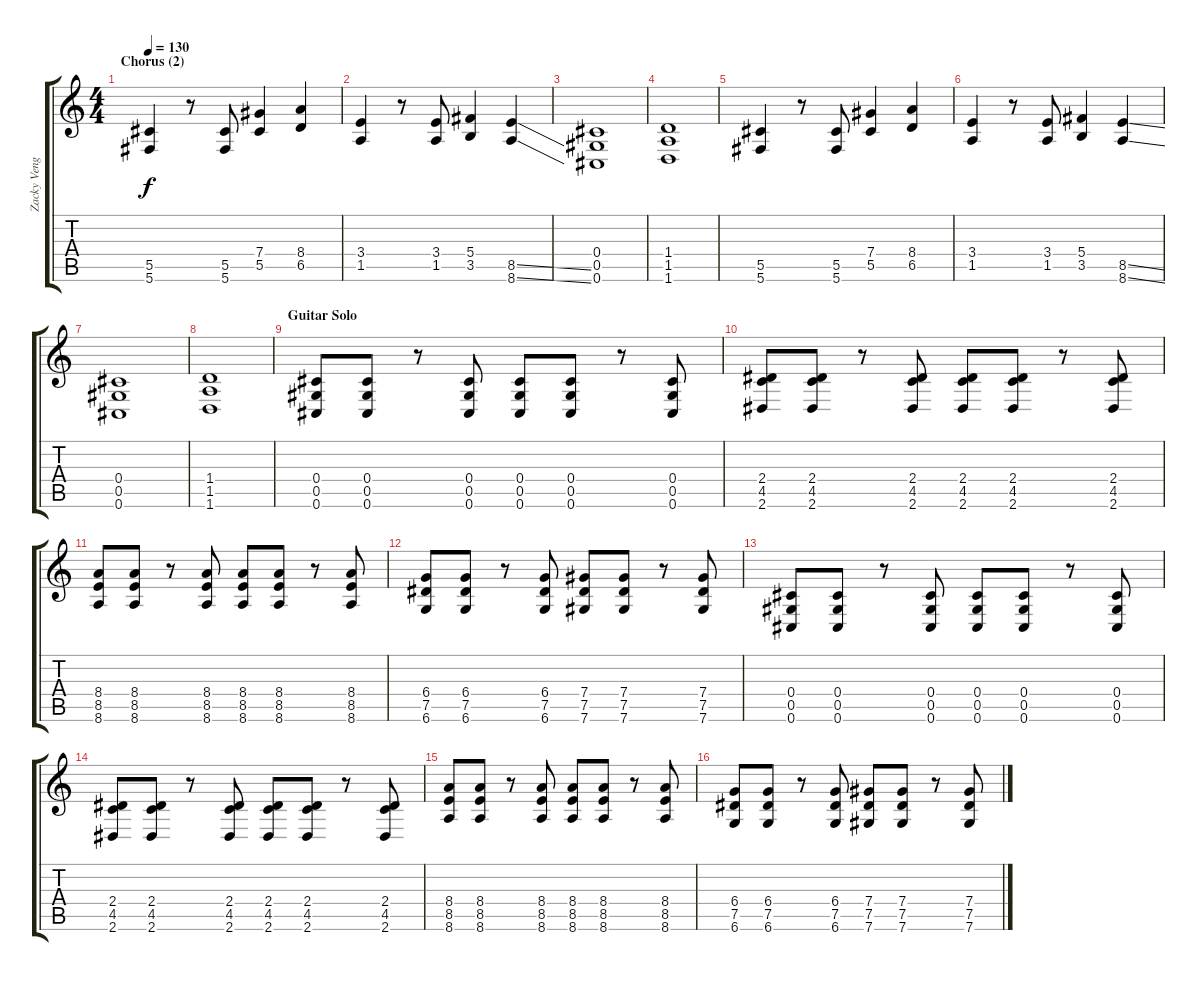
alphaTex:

\track ("Zacky Vengeance (Harmonies - Rhythm)" "Zacky Veng") {instrument distortionguitar}
\staff {score tabs}
\tuning (Eb4 Bb3 Gb3 Db3 Ab2 Db2) {hide}
\ts (4 4)
\section ("" "Chorus (2)")
\tempo 130
\clef g2
\ks c
(5.5 5.6).4{dy f} r.8 (5.5 5.6).8 (7.4 5.5).4 (8.4 6.5).4 |
(3.4 1.5).4 r.8 (3.4 1.5).8 (5.4 3.5).4 (8.5{ss} 8.6{ss}).4 |
(0.4 0.5 0.6).1 |
(1.4 1.5 1.6).1 |
(5.5 5.6).4 r.8 (5.5 5.6).8 (7.4 5.5).4 (8.4 6.5).4 |
(3.4 1.5).4 r.8 (3.4 1.5).8 (5.4 3.5).4 (8.5{ss} 8.6{ss}).4 |
(0.4 0.5 0.6).1 |
(1.4 1.5 1.6).1 |
\section ("" "Guitar Solo")
(0.4 0.5 0.6).8 (0.4 0.5 0.6).8 r.8 (0.4 0.5 0.6).8 (0.4 0.5 0.6).8 (0.4 0.5 0.6).8 r.8 (0.4 0.5 0.6).8 |
(2.4 4.5 2.6).8 (2.4 4.5 2.6).8 r.8 (2.4 4.5 2.6).8 (2.4 4.5 2.6).8 (2.4 4.5 2.6).8 r.8 (2.4 4.5 2.6).8 |
(8.4 8.5 8.6).8 (8.4 8.5 8.6).8 r.8 (8.4 8.5 8.6).8 (8.4 8.5 8.6).8 (8.4 8.5 8.6).8 r.8 (8.4 8.5 8.6).8 |
(6.4 7.5 6.6).8 (6.4 7.5 6.6).8 r.8 (6.4 7.5 6.6).8 (7.4 7.5 7.6).8 (7.4 7.5 7.6).8 r.8 (7.4 7.5 7.6).8 |
(0.4 0.5 0.6).8 (0.4 0.5 0.6).8 r.8 (0.4 0.5 0.6).8 (0.4 0.5 0.6).8 (0.4 0.5 0.6).8 r.8 (0.4 0.5 0.6).8 |
(2.4 4.5 2.6).8 (2.4 4.5 2.6).8 r.8 (2.4 4.5 2.6).8 (2.4 4.5 2.6).8 (2.4 4.5 2.6).8 r.8 (2.4 4.5 2.6).8 |
(8.4 8.5 8.6).8 (8.4 8.5 8.6).8 r.8 (8.4 8.5 8.6).8 (8.4 8.5 8.6).8 (8.4 8.5 8.6).8 r.8 (8.4 8.5 8.6).8 |
(6.4 7.5 6.6).8 (6.4 7.5 6.6).8 r.8 (6.4 7.5 6.6).8 (7.4 7.5 7.6).8 (7.4 7.5 7.6).8 r.8 (7.4 7.5 7.6).8
